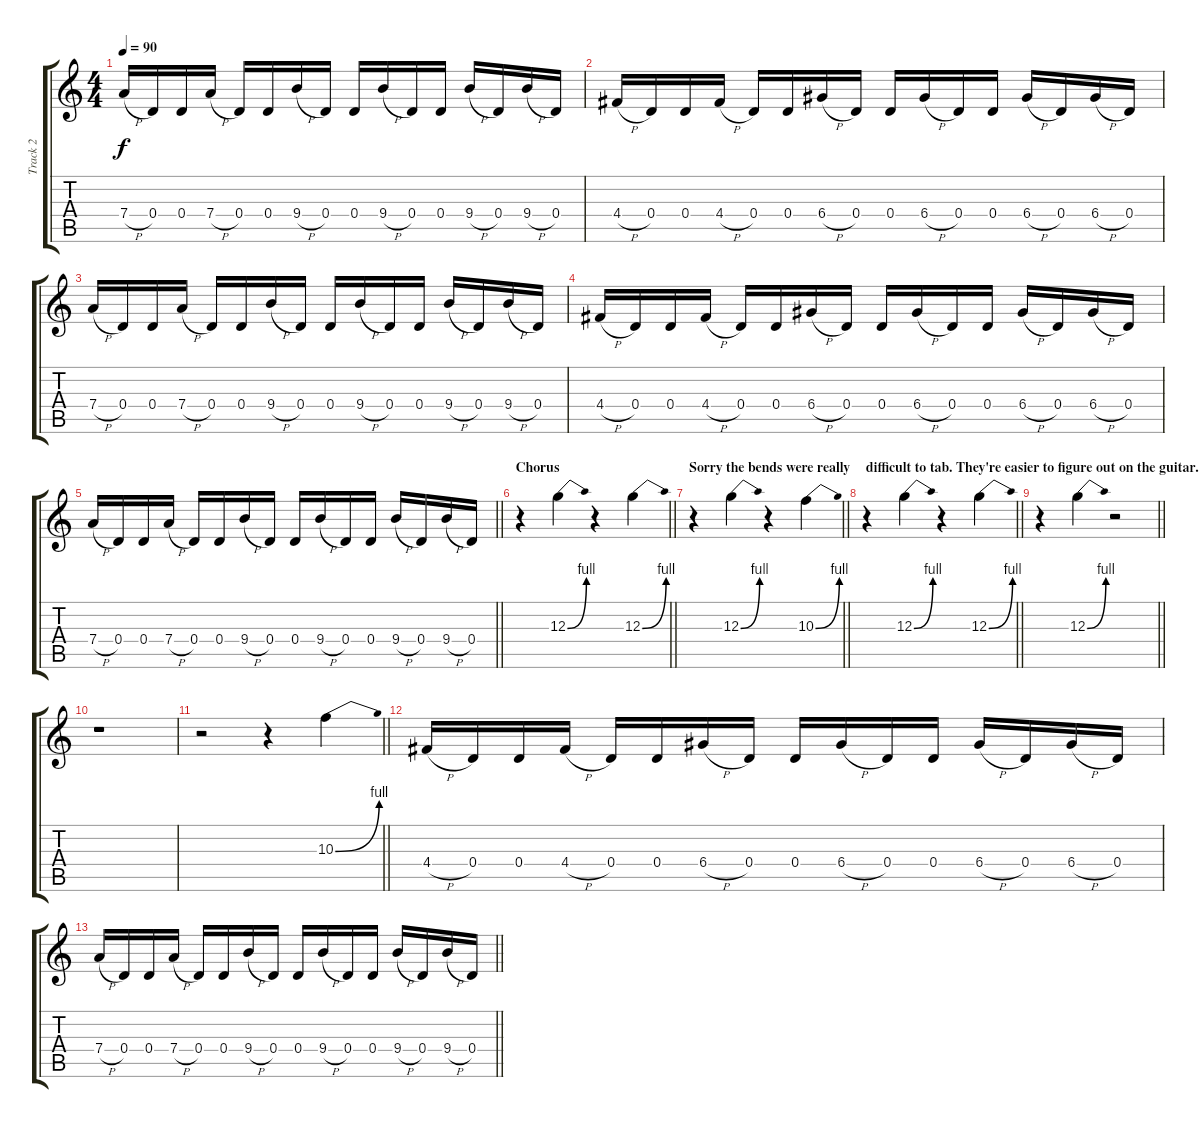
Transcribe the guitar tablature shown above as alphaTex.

\track ("Track 2" "Track 2") {instrument distortionguitar}
\staff {score tabs}
\tuning (E4 B3 G3 D3 A2 E2) {hide}
\ts (4 4)
\tempo 90
\clef g2
\ks c
7.4{h}.16{dy f} 0.4.16 0.4.16 7.4{h}.16 0.4.16 0.4.16 9.4{h}.16 0.4.16 0.4.16 9.4{h}.16 0.4.16 0.4.16 9.4{h}.16 0.4.16 9.4{h}.16 0.4.16 |
4.4{h}.16 0.4.16 0.4.16 4.4{h}.16 0.4.16 0.4.16 6.4{h}.16 0.4.16 0.4.16 6.4{h}.16 0.4.16 0.4.16 6.4{h}.16 0.4.16 6.4{h}.16 0.4.16 |
7.4{h}.16 0.4.16 0.4.16 7.4{h}.16 0.4.16 0.4.16 9.4{h}.16 0.4.16 0.4.16 9.4{h}.16 0.4.16 0.4.16 9.4{h}.16 0.4.16 9.4{h}.16 0.4.16 |
4.4{h}.16 0.4.16 0.4.16 4.4{h}.16 0.4.16 0.4.16 6.4{h}.16 0.4.16 0.4.16 6.4{h}.16 0.4.16 0.4.16 6.4{h}.16 0.4.16 6.4{h}.16 0.4.16 |
\barLineRight lightlight
7.4{h}.16 0.4.16 0.4.16 7.4{h}.16 0.4.16 0.4.16 9.4{h}.16 0.4.16 0.4.16 9.4{h}.16 0.4.16 0.4.16 9.4{h}.16 0.4.16 9.4{h}.16 0.4.16 |
\section ("" "Chorus")
\barLineRight lightlight
r.4 12.3{be (bend 0 0 60 4)}.4 r.4 12.3{be (bend 0 0 60 4)}.4 |
\section ("" "Sorry the bends were really")
\barLineRight lightlight
r.4 12.3{be (bend 0 0 60 4)}.4 r.4 10.3{be (bend 0 0 60 4)}.4 |
\section ("" " difficult to tab. They're easier to figure out on the guitar.")
\barLineRight lightlight
r.4 12.3{be (bend 0 0 60 4)}.4 r.4 12.3{be (bend 0 0 60 4)}.4 |
\barLineRight lightlight
r.4 12.3{be (bend 0 0 60 4)}.4 r.2 |
\section ("" "")
r.1 |
\barLineRight lightlight
r.2 r.4 10.3{be (bend 0 0 60 4)}.4 |
\section ("" "")
4.4{h}.16 0.4.16 0.4.16 4.4{h}.16 0.4.16 0.4.16 6.4{h}.16 0.4.16 0.4.16 6.4{h}.16 0.4.16 0.4.16 6.4{h}.16 0.4.16 6.4{h}.16 0.4.16 |
\barLineRight lightlight
7.4{h}.16 0.4.16 0.4.16 7.4{h}.16 0.4.16 0.4.16 9.4{h}.16 0.4.16 0.4.16 9.4{h}.16 0.4.16 0.4.16 9.4{h}.16 0.4.16 9.4{h}.16 0.4.16
